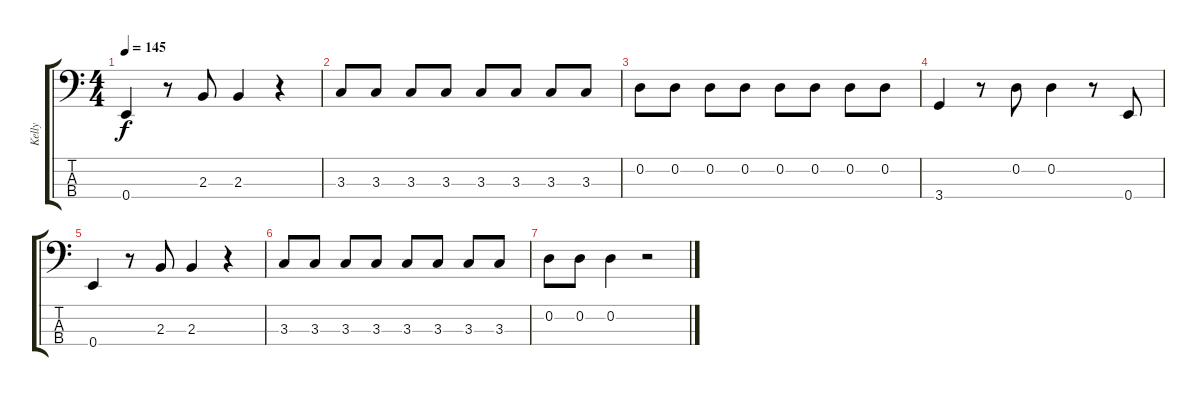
\track ("Kelly" "Kelly") {instrument electricbasspick}
\staff {score tabs}
\tuning (G2 D2 A1 E1) {hide}
\ts (4 4)
\tempo 145
\clef f4
\ks c
0.4.4{dy f} r.8 2.3.8 2.3.4 r.4 |
3.3.8 3.3.8 3.3.8 3.3.8 3.3.8 3.3.8 3.3.8 3.3.8 |
0.2.8 0.2.8 0.2.8 0.2.8 0.2.8 0.2.8 0.2.8 0.2.8 |
3.4.4 r.8 0.2.8 0.2.4 r.8 0.4.8 |
0.4.4 r.8 2.3.8 2.3.4 r.4 |
3.3.8 3.3.8 3.3.8 3.3.8 3.3.8 3.3.8 3.3.8 3.3.8 |
0.2.8 0.2.8 0.2.4 r.2
